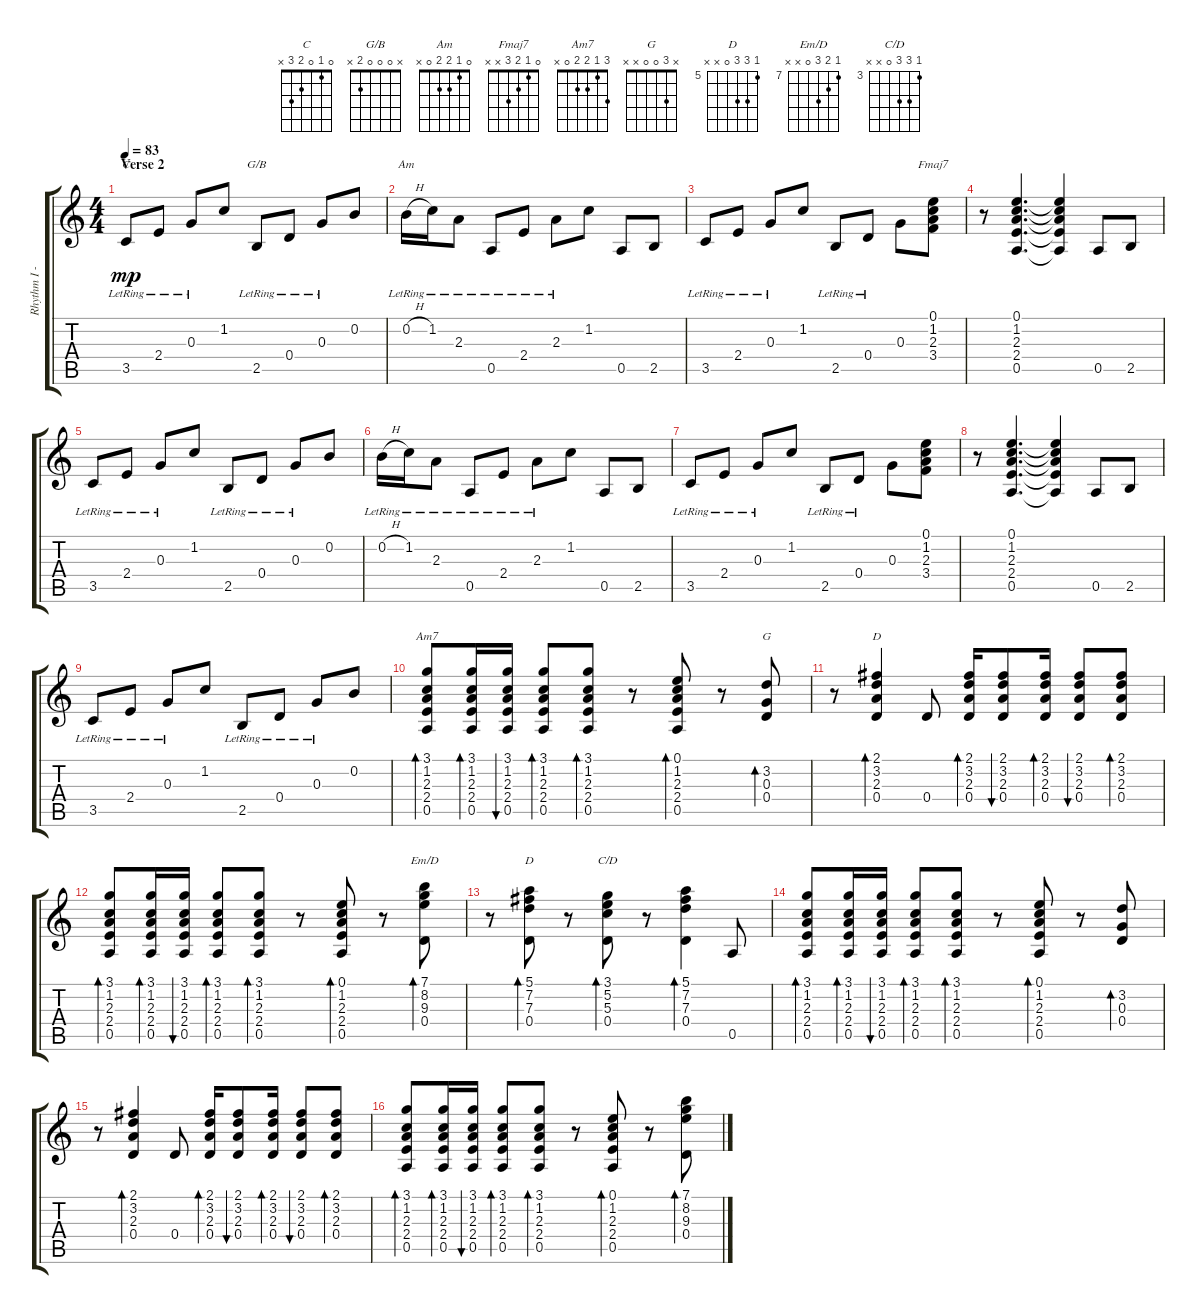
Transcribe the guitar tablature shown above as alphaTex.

\track ("Rhythm I - J. Page" "Rhythm I -") {solo instrument acousticguitarsteel}
\staff {score tabs}
\tuning (E4 B3 G3 D3 A2 E2) {hide}
\chord ("C" 0 1 0 2 3 x)
\chord ("G/B" x 0 0 0 2 x)
\chord ("Am" 0 1 2 2 0 x)
\chord ("Fmaj7" 0 1 2 3 x x)
\chord ("Am7" 3 1 2 2 0 x)
\chord ("G" x 3 0 0 x x)
\chord ("D" 2 3 2 0 x x)
\chord ("Em/D" 7 8 9 0 x x) {firstfret 7}
\chord ("D" 5 7 7 0 x x) {firstfret 5}
\chord ("C/D" 3 5 5 0 x x) {firstfret 3}
\ts (4 4)
\section ("" "Verse 2")
\tempo 83
\clef g2
\ks c
3.5{lr}.8{ch "C" dy mp} 2.4{lr}.8 0.3{lr}.8 1.2.8 2.5{lr}.8{ch "G/B"} 0.4{lr}.8 0.3{lr}.8 0.2.8 |
0.2{h lr}.16{ch "Am"} 1.2{lr}.16 2.3{lr}.8 0.5{lr}.8 2.4{lr}.8 2.3{lr}.8 1.2.8 0.5.8 2.5.8 |
3.5{lr}.8 2.4{lr}.8 0.3{lr}.8 1.2.8 2.5{lr}.8 0.4{lr}.8 0.3.8 (0.1 1.2 2.3 3.4).8{ch "Fmaj7"} |
r.8 (0.1 1.2 2.3 2.4 0.5).4{d} (0.1{t} 1.2{t} 2.3{t} 2.4{t} 0.5{t}).4 0.5.8 2.5.8 |
3.5{lr}.8 2.4{lr}.8 0.3{lr}.8 1.2.8 2.5{lr}.8 0.4{lr}.8 0.3{lr}.8 0.2.8 |
0.2{h lr}.16 1.2{lr}.16 2.3{lr}.8 0.5{lr}.8 2.4{lr}.8 2.3{lr}.8 1.2.8 0.5.8 2.5.8 |
3.5{lr}.8 2.4{lr}.8 0.3{lr}.8 1.2.8 2.5{lr}.8 0.4{lr}.8 0.3.8 (0.1 1.2 2.3 3.4).8 |
r.8 (0.1 1.2 2.3 2.4 0.5).4{d} (0.1{t} 1.2{t} 2.3{t} 2.4{t} 0.5{t}).4 0.5.8 2.5.8 |
3.5{lr}.8 2.4{lr}.8 0.3{lr}.8 1.2.8 2.5{lr}.8 0.4{lr}.8 0.3{lr}.8 0.2.8 |
(3.1 1.2 2.3 2.4 0.5).8{bd 30 ch "Am7"} (3.1 1.2 2.3 2.4 0.5).16{bd 30} (3.1 1.2 2.3 2.4 0.5).16{bu 30} (3.1 1.2 2.3 2.4 0.5).8{bd 30} (3.1 1.2 2.3 2.4 0.5).8{bd 30} r.8 (0.1 1.2 2.3 2.4 0.5).8{bd 30} r.8 (3.2 0.3 0.4).8{bd 30 ch "G"} |
r.8 (2.1 3.2 2.3 0.4).4{bd 30 ch "D"} 0.4.8 (2.1 3.2 2.3 0.4).16{bd 30} (2.1 3.2 2.3 0.4).8{bu 30} (2.1 3.2 2.3 0.4).16{bd 30} (2.1 3.2 2.3 0.4).8{bu 30} (2.1 3.2 2.3 0.4).8{bd 30} |
(3.1 1.2 2.3 2.4 0.5).8{bd 30} (3.1 1.2 2.3 2.4 0.5).16{bd 30} (3.1 1.2 2.3 2.4 0.5).16{bu 30} (3.1 1.2 2.3 2.4 0.5).8{bd 30} (3.1 1.2 2.3 2.4 0.5).8{bd 30} r.8 (0.1 1.2 2.3 2.4 0.5).8{bd 30} r.8 (7.1 8.2 9.3 0.4).8{bd 30 ch "Em/D"} |
r.8 (5.1 7.2 7.3 0.4).8{bd 30 ch "D"} r.8 (3.1 5.2 5.3 0.4).8{bd 30 ch "C/D"} r.8 (5.1 7.2 7.3 0.4).4{bd 30} 0.5.8 |
(3.1 1.2 2.3 2.4 0.5).8{bd 30} (3.1 1.2 2.3 2.4 0.5).16{bd 30} (3.1 1.2 2.3 2.4 0.5).16{bu 30} (3.1 1.2 2.3 2.4 0.5).8{bd 30} (3.1 1.2 2.3 2.4 0.5).8{bd 30} r.8 (0.1 1.2 2.3 2.4 0.5).8{bd 30} r.8 (3.2 0.3 0.4).8{bd 30} |
r.8 (2.1 3.2 2.3 0.4).4{bd 30} 0.4.8 (2.1 3.2 2.3 0.4).16{bd 30} (2.1 3.2 2.3 0.4).8{bu 30} (2.1 3.2 2.3 0.4).16{bd 30} (2.1 3.2 2.3 0.4).8{bu 30} (2.1 3.2 2.3 0.4).8{bd 30} |
(3.1 1.2 2.3 2.4 0.5).8{bd 30} (3.1 1.2 2.3 2.4 0.5).16{bd 30} (3.1 1.2 2.3 2.4 0.5).16{bu 30} (3.1 1.2 2.3 2.4 0.5).8{bd 30} (3.1 1.2 2.3 2.4 0.5).8{bd 30} r.8 (0.1 1.2 2.3 2.4 0.5).8{bd 30} r.8 (7.1 8.2 9.3 0.4).8{bd 30}
